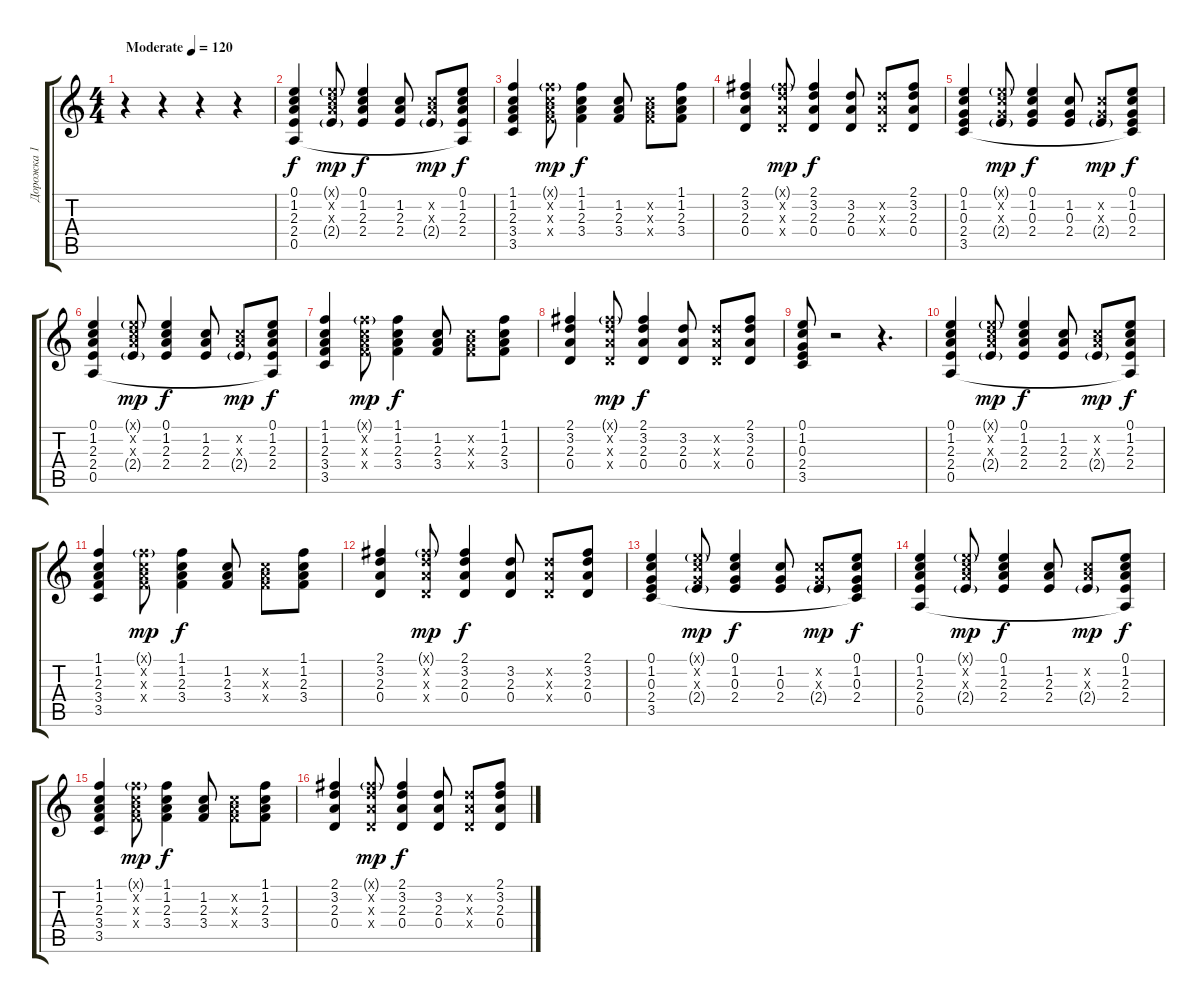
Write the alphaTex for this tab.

\track ("Дорожка 1" "Дорожка 1") {instrument acousticguitarsteel}
\staff {score tabs}
\tuning (E4 B3 G3 D3 A2 E2) {hide}
\ts (4 4)
\tempo (120 "Moderate")
\clef g2
\ks c
r.4{dy f instrument acousticguitarsteel} r.4 r.4 r.4 |
(0.1 1.2 2.3 2.4 0.5).4 (0.1{g x} 1.2{x} 2.3{x} 2.4{g}).8{dy mp} (0.1 1.2 2.3 2.4).4{dy f} (1.2 2.3 2.4).8 (1.2{x} 2.3{x} 2.4{g}).8{dy mp} (0.1 1.2 2.3 2.4 0.5{t}).8{dy f} |
(1.1 1.2 2.3 3.4 3.5).4 (1.1{g x} 1.2{x} 2.3{x} 3.4{x}).8{dy mp} (1.1 1.2 2.3 3.4).4{dy f} (1.2 2.3 3.4).8 (1.2{x} 2.3{x} 3.4{x}).8 (1.1 1.2 2.3 3.4).8 |
(2.1 3.2 2.3 0.4).4 (2.1{g x} 3.2{x} 2.3{x} 0.4{x}).8{dy mp} (2.1 3.2 2.3 0.4).4{dy f} (3.2 2.3 0.4).8 (3.2{x} 2.3{x} 0.4{x}).8 (2.1 3.2 2.3 0.4).8 |
(0.1 1.2 0.3 2.4 3.5).4 (0.1{g x} 1.2{x} 0.3{x} 2.4{g}).8{dy mp} (0.1 1.2 0.3 2.4).4{dy f} (1.2 0.3 2.4).8 (1.2{x} 0.3{x} 2.4{g}).8{dy mp} (0.1 1.2 0.3 2.4 3.5{t}).8{dy f} |
(0.1 1.2 2.3 2.4 0.5).4 (0.1{g x} 1.2{x} 2.3{x} 2.4{g}).8{dy mp} (0.1 1.2 2.3 2.4).4{dy f} (1.2 2.3 2.4).8 (1.2{x} 2.3{x} 2.4{g}).8{dy mp} (0.1 1.2 2.3 2.4 0.5{t}).8{dy f} |
(1.1 1.2 2.3 3.4 3.5).4 (1.1{g x} 1.2{x} 2.3{x} 3.4{x}).8{dy mp} (1.1 1.2 2.3 3.4).4{dy f} (1.2 2.3 3.4).8 (1.2{x} 2.3{x} 3.4{x}).8 (1.1 1.2 2.3 3.4).8 |
(2.1 3.2 2.3 0.4).4 (2.1{g x} 3.2{x} 2.3{x} 0.4{x}).8{dy mp} (2.1 3.2 2.3 0.4).4{dy f} (3.2 2.3 0.4).8 (3.2{x} 2.3{x} 0.4{x}).8 (2.1 3.2 2.3 0.4).8 |
(0.1 1.2 0.3 2.4 3.5).8 r.2 r.4{d} |
(0.1 1.2 2.3 2.4 0.5).4 (0.1{g x} 1.2{x} 2.3{x} 2.4{g}).8{dy mp} (0.1 1.2 2.3 2.4).4{dy f} (1.2 2.3 2.4).8 (1.2{x} 2.3{x} 2.4{g}).8{dy mp} (0.1 1.2 2.3 2.4 0.5{t}).8{dy f} |
(1.1 1.2 2.3 3.4 3.5).4 (1.1{g x} 1.2{x} 2.3{x} 3.4{x}).8{dy mp} (1.1 1.2 2.3 3.4).4{dy f} (1.2 2.3 3.4).8 (1.2{x} 2.3{x} 3.4{x}).8 (1.1 1.2 2.3 3.4).8 |
(2.1 3.2 2.3 0.4).4 (2.1{g x} 3.2{x} 2.3{x} 0.4{x}).8{dy mp} (2.1 3.2 2.3 0.4).4{dy f} (3.2 2.3 0.4).8 (3.2{x} 2.3{x} 0.4{x}).8 (2.1 3.2 2.3 0.4).8 |
(0.1 1.2 0.3 2.4 3.5).4 (0.1{g x} 1.2{x} 0.3{x} 2.4{g}).8{dy mp} (0.1 1.2 0.3 2.4).4{dy f} (1.2 0.3 2.4).8 (1.2{x} 0.3{x} 2.4{g}).8{dy mp} (0.1 1.2 0.3 2.4 3.5{t}).8{dy f} |
(0.1 1.2 2.3 2.4 0.5).4 (0.1{g x} 1.2{x} 2.3{x} 2.4{g}).8{dy mp} (0.1 1.2 2.3 2.4).4{dy f} (1.2 2.3 2.4).8 (1.2{x} 2.3{x} 2.4{g}).8{dy mp} (0.1 1.2 2.3 2.4 0.5{t}).8{dy f} |
(1.1 1.2 2.3 3.4 3.5).4 (1.1{g x} 1.2{x} 2.3{x} 3.4{x}).8{dy mp} (1.1 1.2 2.3 3.4).4{dy f} (1.2 2.3 3.4).8 (1.2{x} 2.3{x} 3.4{x}).8 (1.1 1.2 2.3 3.4).8 |
(2.1 3.2 2.3 0.4).4 (2.1{g x} 3.2{x} 2.3{x} 0.4{x}).8{dy mp} (2.1 3.2 2.3 0.4).4{dy f} (3.2 2.3 0.4).8 (3.2{x} 2.3{x} 0.4{x}).8 (2.1 3.2 2.3 0.4).8
